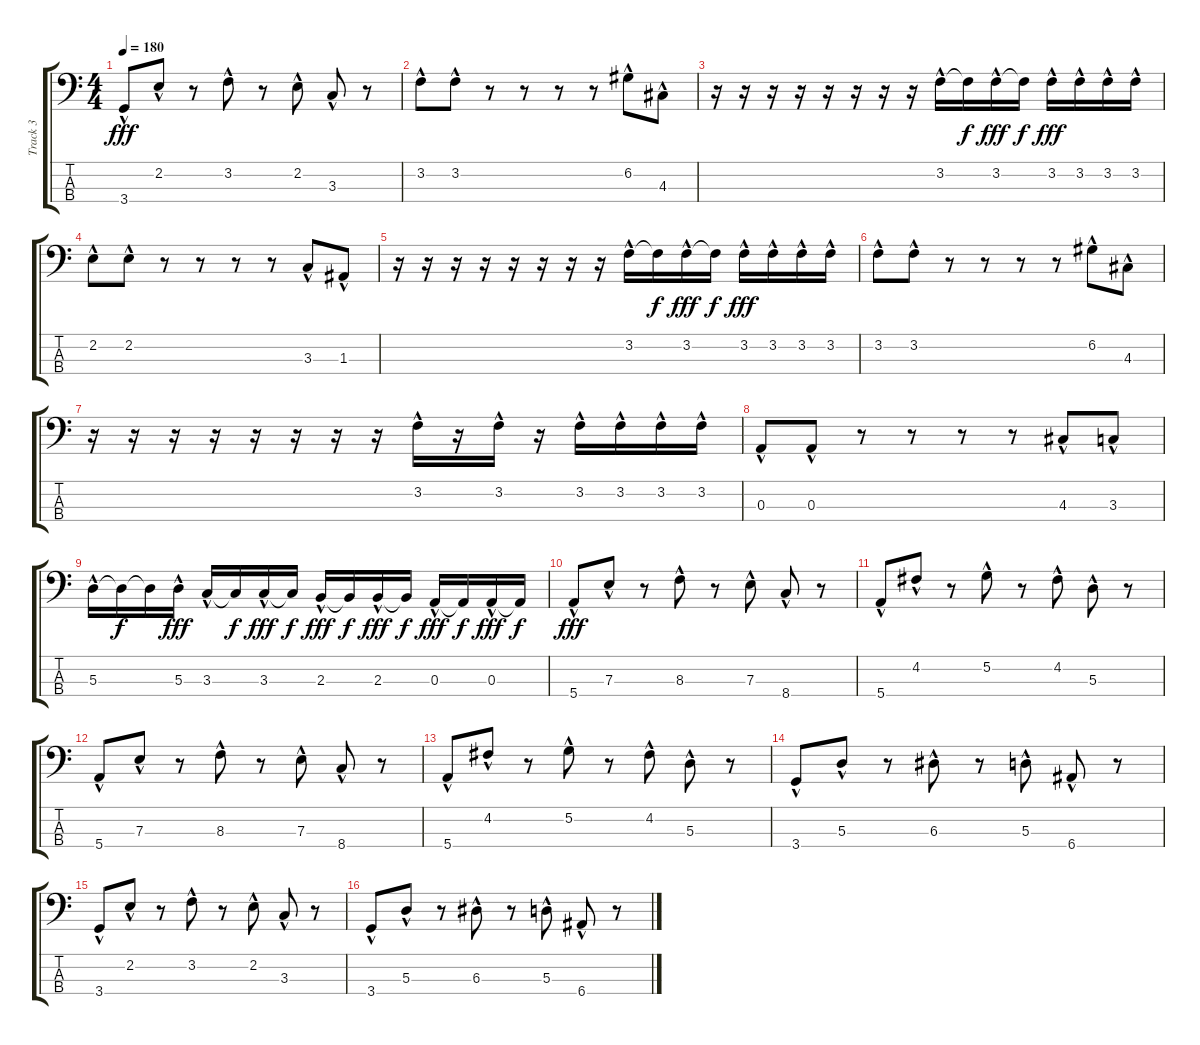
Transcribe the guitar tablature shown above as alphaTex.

\track ("Track 3" "Track 3") {instrument electricbasspick}
\staff {score tabs}
\tuning (G2 D2 A1 E1) {hide}
\ts (4 4)
\tempo 180
\clef f4
\ks c
3.4{hac}.8{dy fff} 2.2{hac}.8 r.8 3.2{hac}.8 r.8 2.2{hac}.8 3.3{hac}.8 r.8 |
3.2{hac}.8 3.2{hac}.8 r.8 r.8 r.8 r.8 6.2{hac}.8 4.3{hac}.8 |
r.16 r.16 r.16 r.16 r.16 r.16 r.16 r.16 3.2{hac}.16 3.2{t}.16{dy f} 3.2{hac}.16{dy fff} 3.2{t}.16{dy f} 3.2{hac}.16{dy fff} 3.2{hac}.16 3.2{hac}.16 3.2{hac}.16 |
2.2{hac}.8 2.2{hac}.8 r.8 r.8 r.8 r.8 3.3{hac}.8 1.3{hac}.8 |
r.16 r.16 r.16 r.16 r.16 r.16 r.16 r.16 3.2{hac}.16 3.2{t}.16{dy f} 3.2{hac}.16{dy fff} 3.2{t}.16{dy f} 3.2{hac}.16{dy fff} 3.2{hac}.16 3.2{hac}.16 3.2{hac}.16 |
3.2{hac}.8 3.2{hac}.8 r.8 r.8 r.8 r.8 6.2{hac}.8 4.3{hac}.8 |
r.16 r.16 r.16 r.16 r.16 r.16 r.16 r.16 3.2{hac}.16 r.16 3.2{hac}.16 r.16 3.2{hac}.16 3.2{hac}.16 3.2{hac}.16 3.2{hac}.16 |
0.3{hac}.8 0.3{hac}.8 r.8 r.8 r.8 r.8 4.3{hac}.8 3.3{hac}.8 |
5.3{hac}.16 5.3{t}.16{dy f} 5.3{t}.16 5.3{hac}.16{dy fff} 3.3{hac}.16 3.3{t}.16{dy f} 3.3{hac}.16{dy fff} 3.3{t}.16{dy f} 2.3{hac}.16{dy fff} 2.3{t}.16{dy f} 2.3{hac}.16{dy fff} 2.3{t}.16{dy f} 0.3{hac}.16{dy fff} 0.3{t}.16{dy f} 0.3{hac}.16{dy fff} 0.3{t}.16{dy f} |
5.4{hac}.8{dy fff} 7.3{hac}.8 r.8 8.3{hac}.8 r.8 7.3{hac}.8 8.4{hac}.8 r.8 |
5.4{hac}.8 4.2{hac}.8 r.8 5.2{hac}.8 r.8 4.2{hac}.8 5.3{hac}.8 r.8 |
5.4{hac}.8 7.3{hac}.8 r.8 8.3{hac}.8 r.8 7.3{hac}.8 8.4{hac}.8 r.8 |
5.4{hac}.8 4.2{hac}.8 r.8 5.2{hac}.8 r.8 4.2{hac}.8 5.3{hac}.8 r.8 |
3.4{hac}.8 5.3{hac}.8 r.8 6.3{hac}.8 r.8 5.3{hac}.8 6.4{hac}.8 r.8 |
3.4{hac}.8 2.2{hac}.8 r.8 3.2{hac}.8 r.8 2.2{hac}.8 3.3{hac}.8 r.8 |
3.4{hac}.8 5.3{hac}.8 r.8 6.3{hac}.8 r.8 5.3{hac}.8 6.4{hac}.8 r.8
